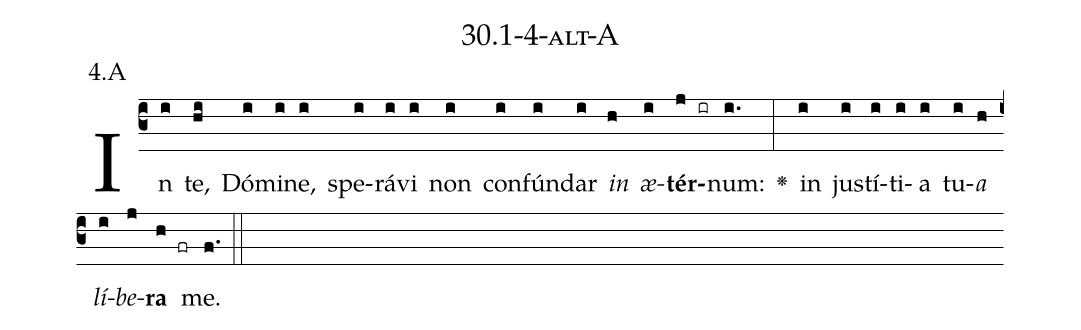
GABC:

name: 30.1-4-alt-A;
annotation: 4.A;
%%
(c3)In(i) te,(hi) Dó(i)mi(i)ne,(i) spe(i)rá(i)vi(i) non(i) con(i)fún(i)dar(i) <i>in</i>(h) <i>æ</i>(i)<b>tér</b>(j ir)num:(i.) <v>\greheightstar</v>(:) in(i) jus(i)tí(i)ti(i)a(i) tu(i)<i>a</i>(h) <i>lí</i>(i)<i>be</i>(j)<b>ra</b>(h fr) me.(f.) (::)


%E(i) u(h) o(i) u(j) a(h) e.(f.) (::)
